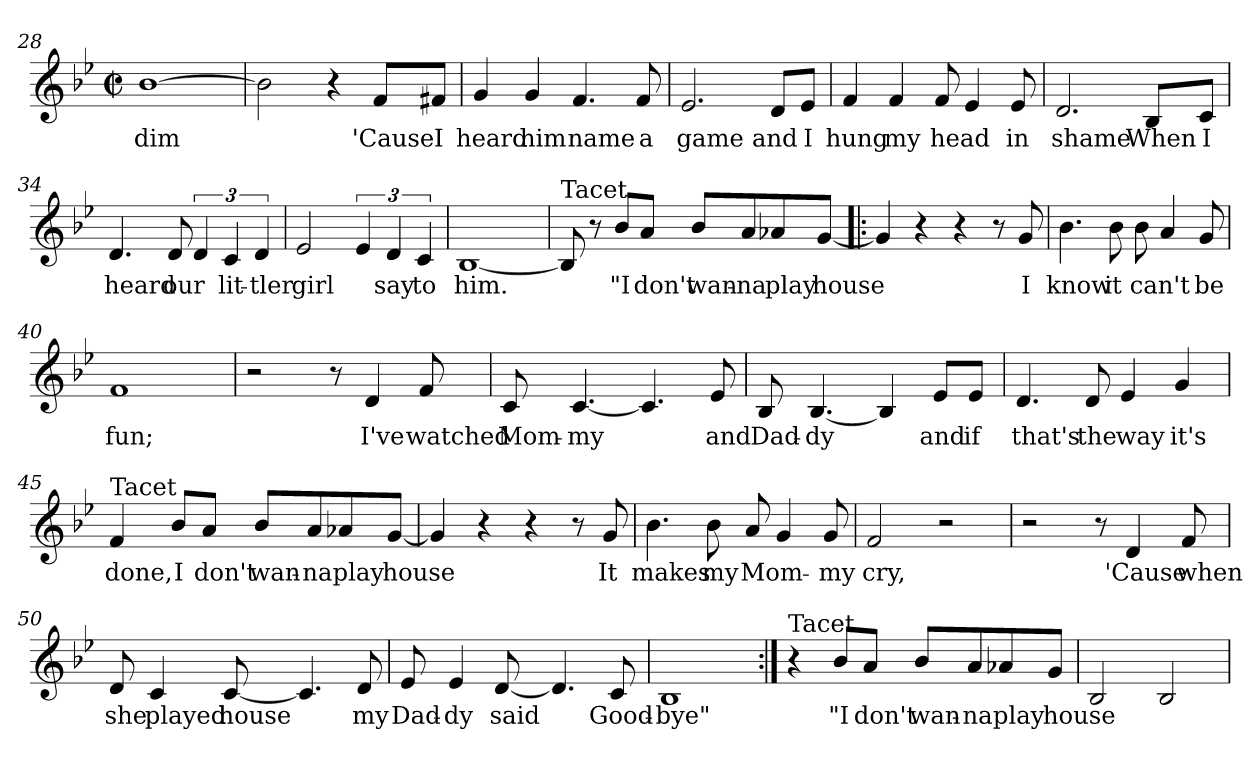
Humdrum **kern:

**kern	**text
*part1	*part1
*staff1	*staff1
*clefG2	*
*k[b-e-]	*
*B-:	*
*M2/2	*
*met(c|)	*
=28	=28
[1b-	dim
=29	=29
2b-\]	.
4r	.
8f/L	'Cause
8f#X/J	I
=30	=30
4g/	heard
4g/	him
4.f/	name
8f/	a
!!LO:LB:g=z
=31	=31
2.e-/	game
8d/L	and
8e-/J	I
=32	=32
4f/	hung
4f/	my
8f/	head
4e-/	.
8e-/	in
=33	=33
2.d/	shame
8B-/L	When
8c/J	I
=34	=34
4.d/	heard
8d/	our
6d/	.
6c/	lit-
6d/	-tler
=35	=35
2e-/	girl
6e-/	.
6d/	say
6c/	to
=36	=36
[1B-	him.
!!LO:LB:g=z
=37	=37
!LO:TX:a:t=Tacet	!
8B-/]	.
8r	.
8b-/L	"I
8a/J	don't
8b-/L	wan-
8a/	-na
8a-X/	play
[8g/J	house
=38!|:	=38!|:
4g/]	.
4r	.
4r	.
8r	.
8g/	I
=39	=39
4.b-\	know
8b-\	it
8b-\	can't
4a/	.
8g/	be
=40	=40
1f	fun;
=41	=41
2r	.
8r	.
4d/	I've
8f/	watched
=42	=42
8c/	Mom-
[4.c/	-my
4.c/]	.
8e-/	and
!!LO:LB:g=z
=43	=43
8B-/	Dad-
[4.B-/	-dy
4B-/]	.
8e-/L	and
8e-/J	if
=44	=44
4.d/	that's
8d/	the
4e-/	way
4g/	it's
=45	=45
!LO:TX:a:t=Tacet	!
4f/	done,
8b-/L	I
8a/J	don't
8b-/L	wan-
8a/	-na
8a-X/	play
[8g/J	house
=46	=46
4g/]	.
4r	.
4r	.
8r	.
8g/	It
=47	=47
4.b-\	makes
8b-\	my
8a/	Mom-
4g/	.
8g/	-my
=48	=48
2f/	cry,
2r	.
!!LO:LB:g=z
=49	=49
2r	.
8r	.
4d/	'Cause
8f/	when
=50	=50
8d/	she
4c/	played
[8c/	house
4.c/]	.
8d/	my
=51	=51
8e-/	Dad-
4e-/	-dy
[8d/	said
4.d/]	.
8c/	Good-
=52	=52
1B-	-bye"
=53:|!	=53:|!
!LO:TX:a:t=Tacet	!
4r	.
8b-/L	"I
8a/J	don't
8b-/L	wan-
8a/	-na
8a-X/	play
8g/J	house
=54	=54
2B-/	.
2B-/	.
=	=
*-	*-
